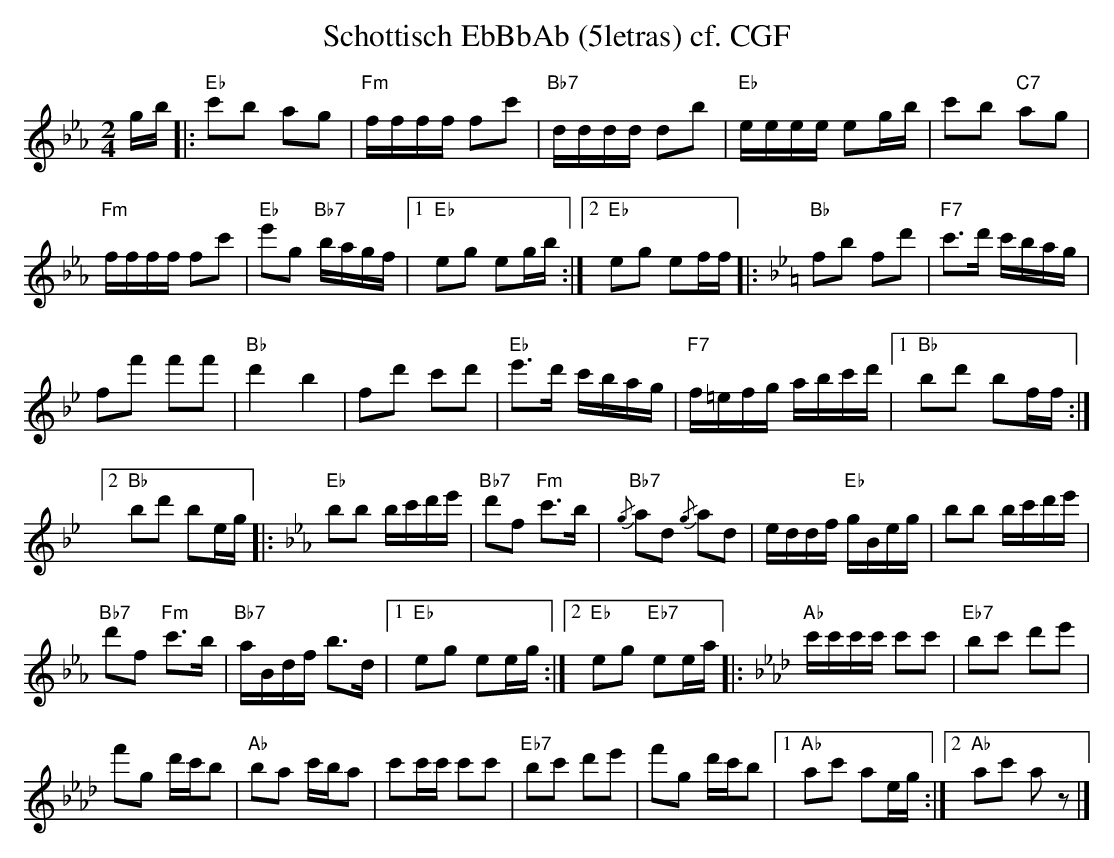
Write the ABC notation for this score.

X:1
T:Schottisch EbBbAb (5letras) cf. CGF
M:2/4
L:1/16
K:Ebmaj%%MIDI gchordon
gb |: "Eb"c'2b2 a2g2 | "Fm"ffff f2c'2 | "Bb7"dddd d2b2 | "Eb"eeee e2gb | c'2b2 "C7"a2g2 |
"Fm"ffff f2c'2 | "Eb"e'2g2 "Bb7"bagf |1 "Eb"e2g2 e2gb :|2 "Eb"e2g2 e2ff |: [K:Bbmaj] "Bb"f2b2 f2d'2 | "F7"c'3d' c'bag |
f2f'2 f'2f'2 | "Bb"d'4b4 | f2d'2 c'2d'2 | "Eb"e'3d' c'bag | "F7"f=efg abc'd' |1 "Bb"b2d'2 b2ff :|2
"Bb"b2d'2 b2eg |: [K:Ebmaj] "Eb"b2b2 bc'd'e' | "Bb7"d'2f2 "Fm"c'3b | "Bb7"{/g}a2d2 {/g}a2d2 | eddf "Eb"gBeg | b2b2 bc'd'e' |
"Bb7"d'2f2 "Fm"c'3b | "Bb7"aBdf b3d |1 "Eb"e2g2 e2eg :|2 "Eb"e2g2 "Eb7"e2ea |: [K:Abmaj] "Ab"c'c'c'c' c'2c'2 | "Eb7"b2c'2 d'2e'2 |
f'2g2 d'c'b2 | "Ab"b2a2 c'ba2 | c'2c'c' c'2c'2 | "Eb7"b2c'2 d'2e'2 | f'2g2 d'c'b2 |1 "Ab"a2c'2 a2eg :|2 "Ab"a2c'2 a2z2 |]
